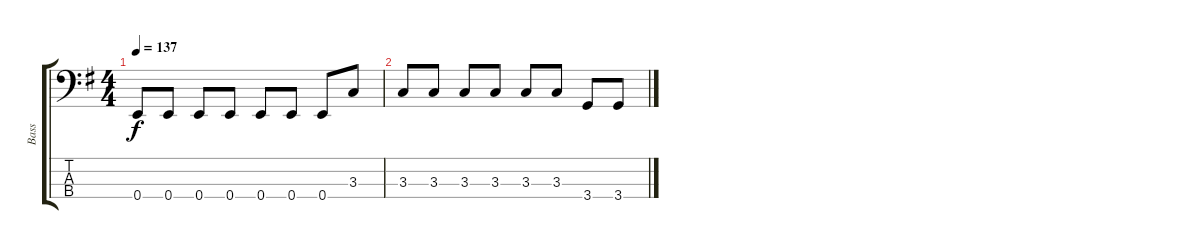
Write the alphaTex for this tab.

\track ("Bass" "Bass") {instrument electricbassfinger}
\staff {score tabs}
\tuning (G2 D2 A1 E1) {hide}
\ts (4 4)
\tempo 137
\clef f4
\ks g
0.4.8{dy f volume 4} 0.4.8 0.4.8 0.4.8 0.4.8 0.4.8 0.4.8 3.3.8 |
3.3.8{volume 1} 3.3.8 3.3.8 3.3.8 3.3.8 3.3.8 3.4.8 3.4.8
